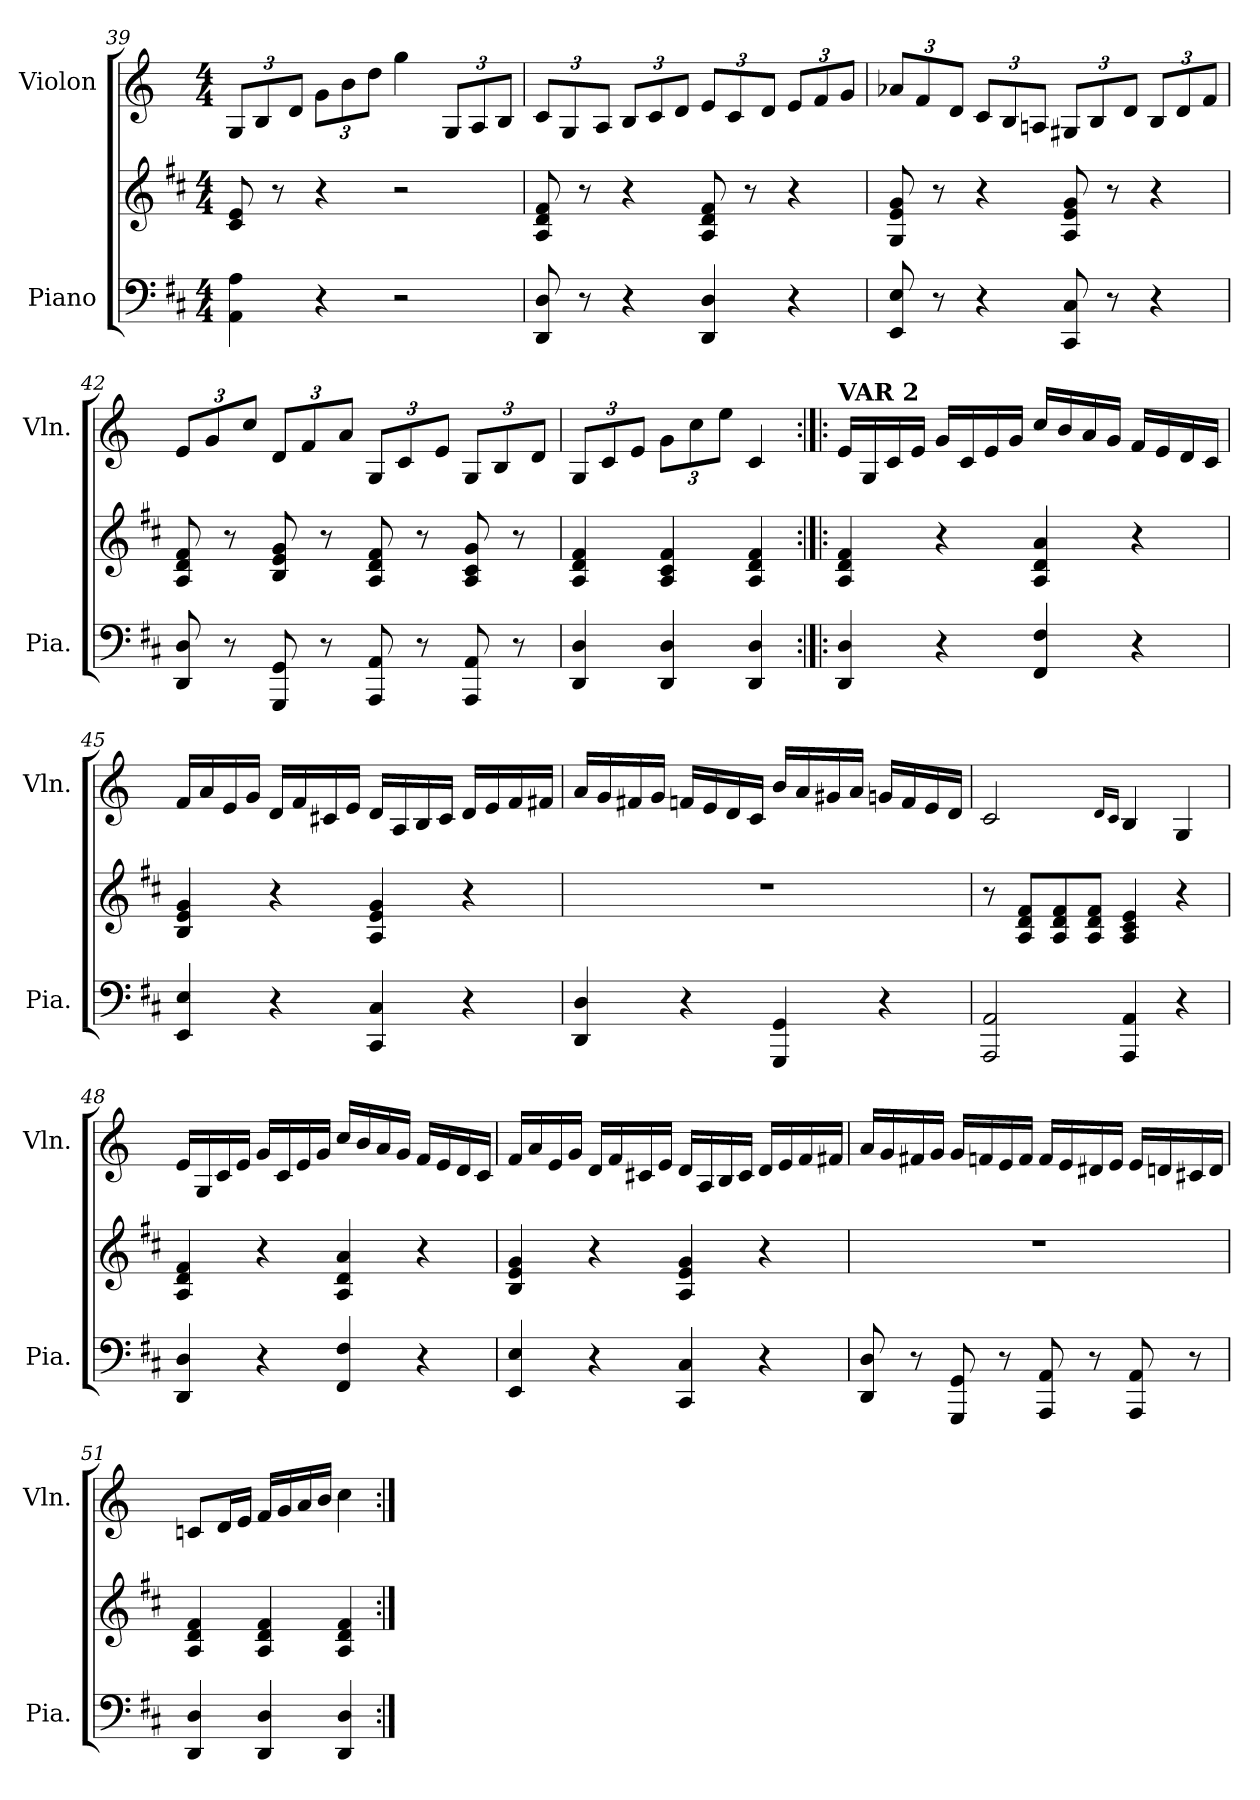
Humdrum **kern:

**kern	**kern	**kern
*part2	*part2	*part1
*staff3	*staff2	*staff1
*I"Piano	*	*I"Violon
*I'Pia.	*	*I'Vln.
!!LO:PB:g=z
*clefF4	*clefG2	*clefG2
*	*	*ITrd-1c-2
*k[f#c#]	*k[f#c#]	*k[f#c#]
*M4/4	*M4/4	*M4/4
*	*	*Xbrackettup
=39	=39	=39
4AA\ 4A\	8c#/ 8e/	12A/L
.	.	12c#/
.	8r	.
.	.	12e/J
4r	4r	12a\L
.	.	12cc#\
.	.	12ee\J
2r	2r	4aa\
.	.	12A/L
.	.	12B/
.	.	12c#/J
=40	=40	=40
8DD/ 8D/	8A/ 8d/ 8f#/	12d/L
.	.	12A/
8r	8r	.
.	.	12B/J
4r	4r	12c#/L
.	.	12d/
.	.	12e/J
4DD/ 4D/	8A/ 8d/ 8f#/	12f#/L
.	.	12d/
.	8r	.
.	.	12e/J
4r	4r	12f#/L
.	.	12g/
.	.	12a/J
=41	=41	=41
8EE/ 8E/	8G/ 8e/ 8g/	12b-X/L
.	.	12g/
8r	8r	.
.	.	12e/J
4r	4r	12d/L
.	.	12c#/
.	.	12Bn/J
8CC#/ 8C#/	8A/ 8e/ 8g/	12A#X/L
.	.	12c#/
8r	8r	.
.	.	12e/J
4r	4r	12c#/L
.	.	12e/
.	.	12g/J
!!LO:LB:g=z
=42	=42	=42
8DD/ 8D/	8A/ 8d/ 8f#/	12f#/L
.	.	12a/
8r	8r	.
.	.	12dd/J
8GGG/ 8GG/	8B/ 8e/ 8g/	12e/L
.	.	12g/
8r	8r	.
.	.	12b/J
8AAA/ 8AA/	8A/ 8d/ 8f#/	12A/L
.	.	12d/
8r	8r	.
.	.	12f#/J
8AAA/ 8AA/	8A/ 8c#/ 8g/	12A/L
.	.	12c#/
8r	8r	.
.	.	12e/J
=43	=43	=43
4DD/ 4D/	4A/ 4d/ 4f#/	12A/L
.	.	12d/
.	.	12f#/J
4DD/ 4D/	4A/ 4c#/ 4f#/	12a\L
.	.	12dd\
.	.	12ff#\J
4DD/ 4D/	4A/ 4d/ 4f#/	4d/
!!LO:LB:g=z
=44:|!|:	=44:|!|:	=44:|!|:
!	!	!LO:TX:a:B:t=VAR 2
4DD/ 4D/	4A/ 4d/ 4f#/	16f#/LL
.	.	16A/
.	.	16d/
.	.	16f#/JJ
4r	4r	16a/LL
.	.	16d/
.	.	16f#/
.	.	16a/JJ
4FF#/ 4F#/	4A/ 4d/ 4a/	16dd/LL
.	.	16cc#/
.	.	16b/
.	.	16a/JJ
4r	4r	16g/LL
.	.	16f#/
.	.	16e/
.	.	16d/JJ
=45	=45	=45
4EE/ 4E/	4B/ 4e/ 4g/	16g/LL
.	.	16b/
.	.	16f#/
.	.	16a/JJ
4r	4r	16e/LL
.	.	16g/
.	.	16d#X/
.	.	16f#/JJ
4CC#/ 4C#/	4A/ 4e/ 4g/	16e/LL
.	.	16B/
.	.	16c#/
.	.	16d#/JJ
4r	4r	16e/LL
.	.	16f#/
.	.	16g/
.	.	16g#X/JJ
!!LO:LB:g=z
=46	=46	=46
4DD/ 4D/	1r	16b/LL
.	.	16a/
.	.	16g#X/
.	.	16a/JJ
4r	.	16gn/LL
.	.	16f#/
.	.	16e/
.	.	16d/JJ
4GGG/ 4GG/	.	16cc#/LL
.	.	16b/
.	.	16a#X/
.	.	16b/JJ
4r	.	16an/LL
.	.	16g/
.	.	16f#/
.	.	16e/JJ
=47	=47	=47
2AAA/ 2AA/	8r	2d/
.	8A/ 8d/ 8f#/L	.
.	8A/ 8d/ 8f#/	.
.	8A/ 8d/ 8f#/J	.
.	.	16qe/LL
.	.	16qd/JJ
4AAA/ 4AA/	4A/ 4c#/ 4e/	4c#/
4r	4r	4A/
!!LO:PB:g=z
=48	=48	=48
4DD/ 4D/	4A/ 4d/ 4f#/	16f#/LL
.	.	16A/
.	.	16d/
.	.	16f#/JJ
4r	4r	16a/LL
.	.	16d/
.	.	16f#/
.	.	16a/JJ
4FF#/ 4F#/	4A/ 4d/ 4a/	16dd/LL
.	.	16cc#/
.	.	16b/
.	.	16a/JJ
4r	4r	16g/LL
.	.	16f#/
.	.	16e/
.	.	16d/JJ
=49	=49	=49
4EE/ 4E/	4B/ 4e/ 4g/	16g/LL
.	.	16b/
.	.	16f#/
.	.	16a/JJ
4r	4r	16e/LL
.	.	16g/
.	.	16d#X/
.	.	16f#/JJ
4CC#/ 4C#/	4A/ 4e/ 4g/	16e/LL
.	.	16B/
.	.	16c#/
.	.	16d#/JJ
4r	4r	16e/LL
.	.	16f#/
.	.	16g/
.	.	16g#X/JJ
!!LO:LB:g=z
=50	=50	=50
8DD/ 8D/	1r	16b/LL
.	.	16a/
8r	.	16g#X/
.	.	16a/JJ
8GGG/ 8GG/	.	16a/LL
.	.	16gn/
8r	.	16f#/
.	.	16g/JJ
8AAA/ 8AA/	.	16g/LL
.	.	16f#/
8r	.	16e#X/
.	.	16f#/JJ
8AAA/ 8AA/	.	16f#/LL
.	.	16en/
8r	.	16d#X/
.	.	16e/JJ
=51	=51	=51
4DD/ 4D/	4A/ 4d/ 4f#/	8dn/L
.	.	16e/L
.	.	16f#/JJ
4DD/ 4D/	4A/ 4d/ 4f#/	16g/LL
.	.	16a/
.	.	16b/
.	.	16cc#/JJ
*	*	*MM70
4DD/ 4D/	4A/ 4d/ 4f#/	4dd\
=:|!	=:|!	=:|!
*-	*-	*-
